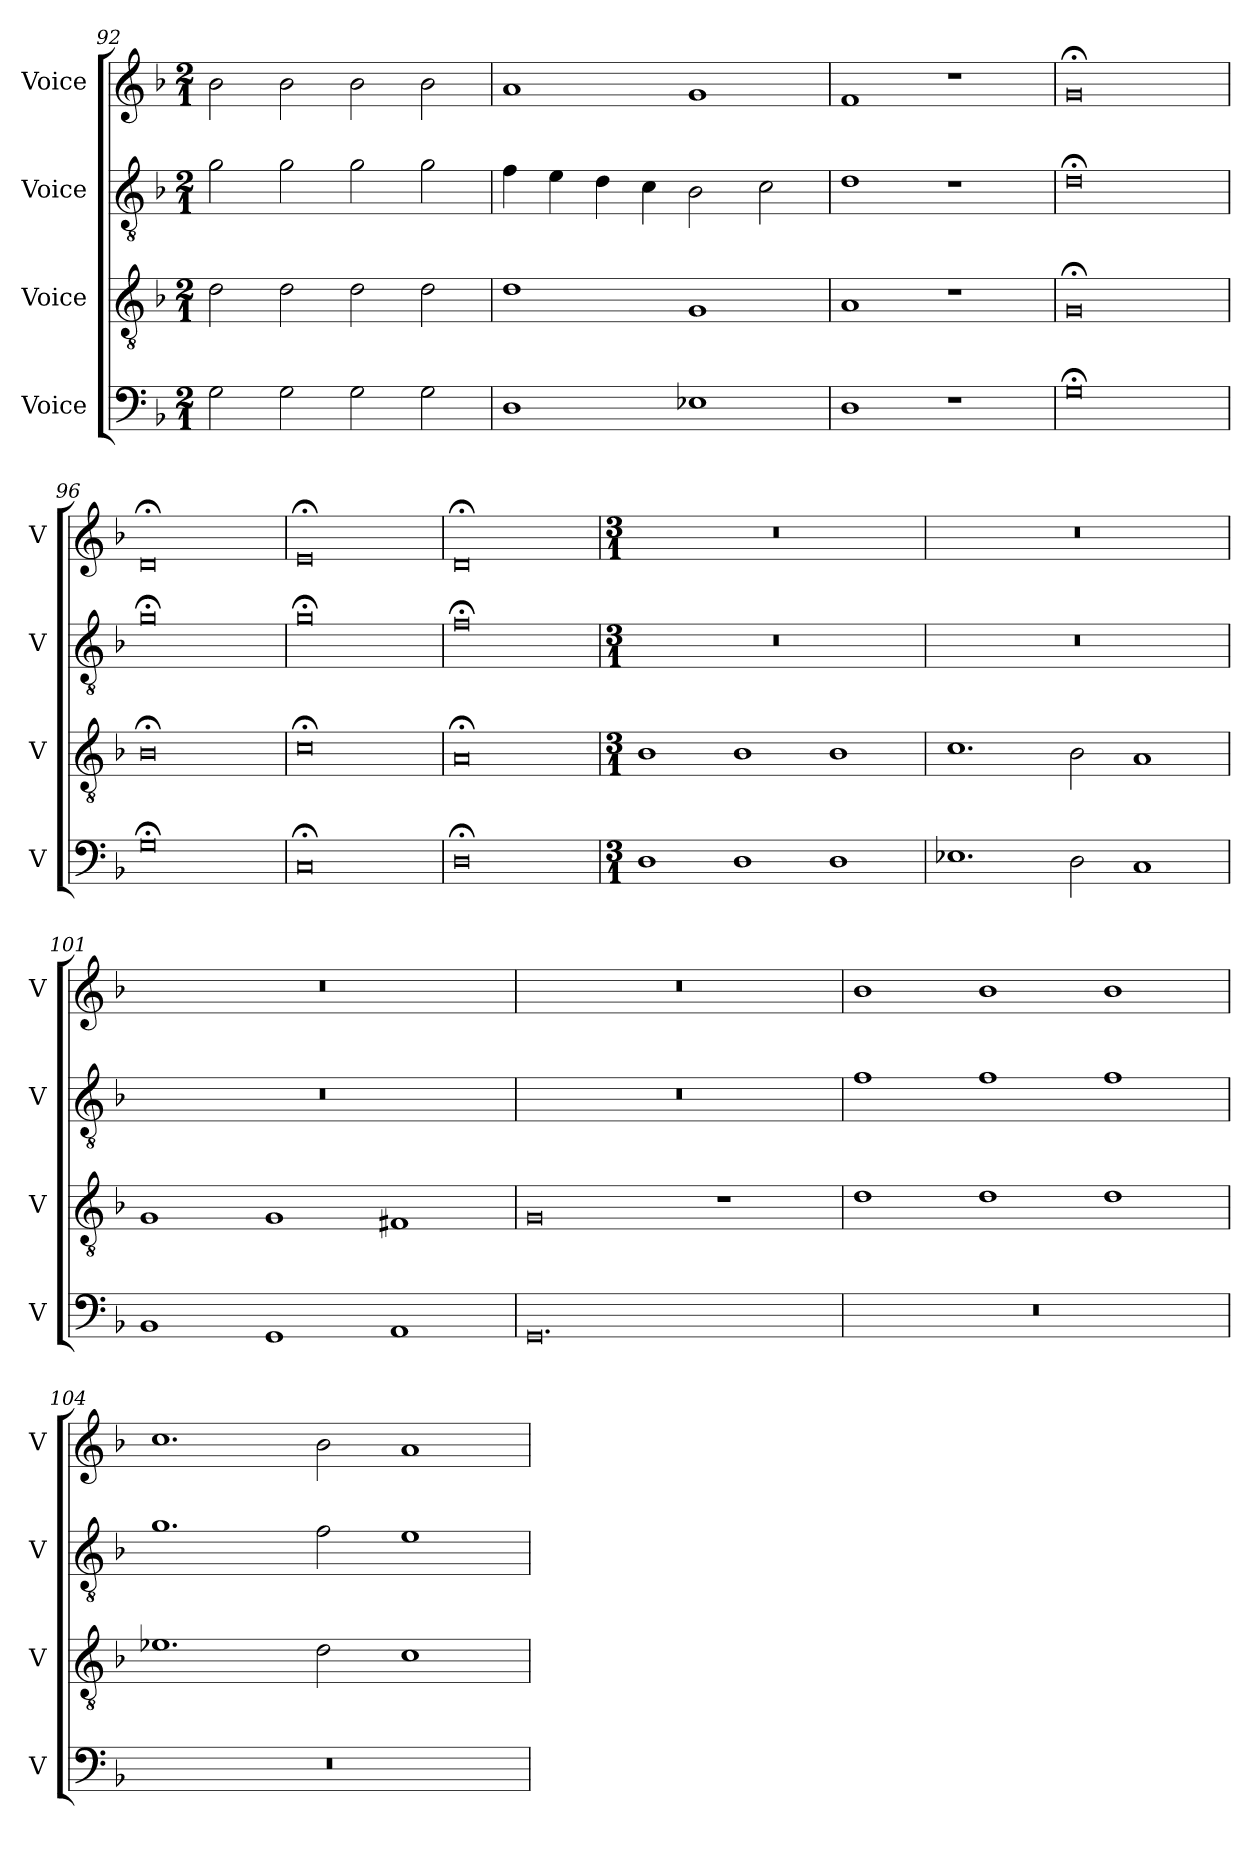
**kern	**kern	**kern	**kern
*part4	*part3	*part2	*part1
*staff4	*staff3	*staff2	*staff1
*I"Voice	*I"Voice	*I"Voice	*I"Voice
*I'V	*I'V	*I'V	*I'V
*clefF4	*clefGv2	*clefGv2	*clefG2
*k[b-]	*k[b-]	*k[b-]	*k[b-]
*M2/1	*M2/1	*M2/1	*M2/1
=92	=92	=92	=92
2G\	2d\	2g\	2b-\
2G\	2d\	2g\	2b-\
2G\	2d\	2g\	2b-\
2G\	2d\	2g\	2b-\
=93	=93	=93	=93
1D	1d	4f\	1a
.	.	4e\	.
.	.	4d\	.
.	.	4c\	.
1E-X	1G	2B-\	1g
.	.	2c\	.
!!LO:LB:g=z
=94	=94	=94	=94
1D	1A	1d	1f
1r	1r	1r	1r
=95	=95	=95	=95
0G;	0G;	0d;	0g;
=96	=96	=96	=96
0G;	0B-;	0g;	0d;
=97	=97	=97	=97
0C;	0c;	0g;	0e;
=98	=98	=98	=98
0D;	0A;	0f;	0d;
!!LO:LB:g=z
=99	=99	=99	=99
*M3/1	*M3/1	*M3/1	*M3/1
1D	1B-	0.r	0.r
1D	1B-	.	.
1D	1B-	.	.
=100	=100	=100	=100
1.E-X	1.c	0.r	0.r
2D\	2B-\	.	.
1C	1A	.	.
=101	=101	=101	=101
1BB-	1G	0.r	0.r
1GG	1G	.	.
1AA	1F#X	.	.
!!LO:LB:g=z
=102	=102	=102	=102
0.GG	0G	0.r	0.r
.	1r	.	.
=103	=103	=103	=103
0.r	1d	1f	1b-
.	1d	1f	1b-
.	1d	1f	1b-
=104	=104	=104	=104
0.r	1.e-X	1.g	1.cc
.	2d\	2f\	2b-\
.	1c	1e	1a
=	=	=	=
*-	*-	*-	*-
